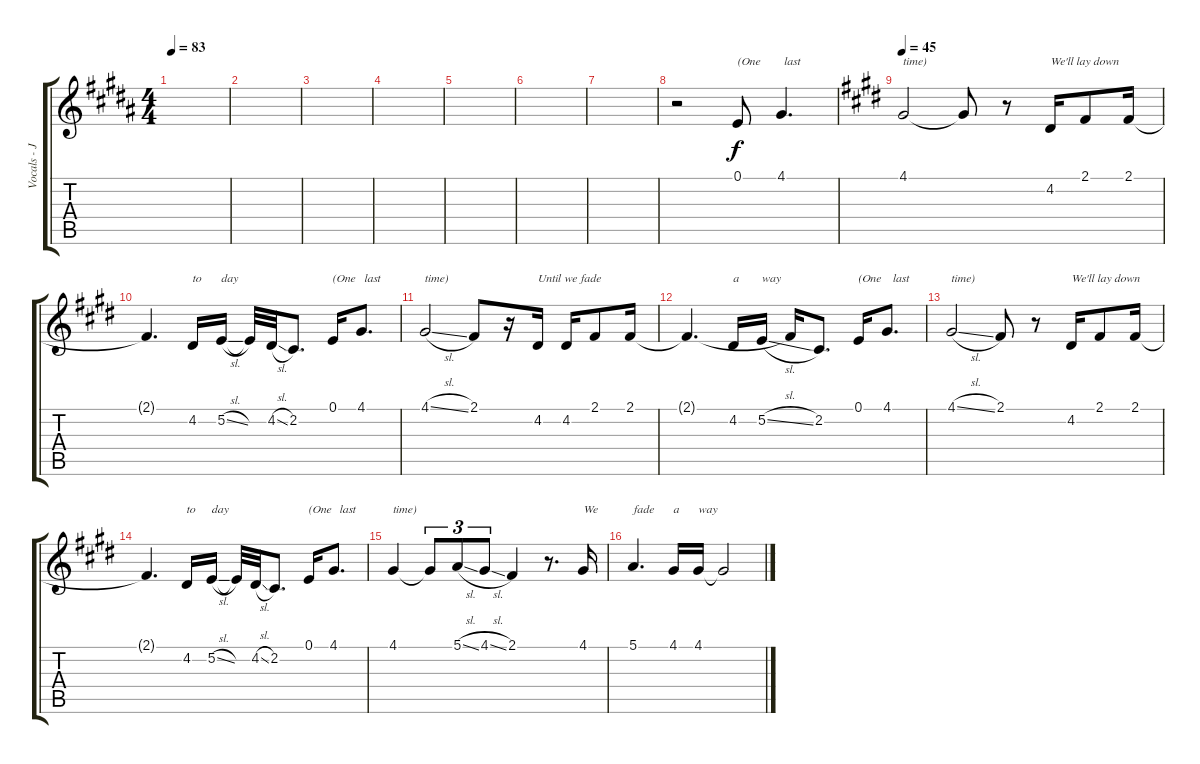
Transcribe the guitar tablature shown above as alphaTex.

\track ("Vocals - James LaBrie" "Vocals - J") {instrument bassoon}
\staff {score tabs}
\tuning (E4 B3 G3 D3 A2 E2) {hide}
\ts (4 4)
\tempo 83
\clef g2
\ks b
|
|
|
|
|
|
|
r.2 0.1.8{txt "(One"} 4.1.4{d txt " last"} |
\tempo 45
\ks e
4.1.2{txt "time)"} 4.1{t}.8 r.8 4.2.16{txt "We'll lay down"} 2.1.8 2.1.16 |
2.1{t}.4{d} 4.2.16{txt "to"} 5.2{sl}.16{txt "day"} 5.2{t}.32 4.2{sl}.32 2.2.8{d} 0.1.16{txt "(One"} 4.1.8{d txt " last"} |
4.1{sl}.2{txt "time)"} 2.1.8 r.16 4.2.16{txt "Until we fade"} 4.2.16 2.1.8 2.1.16 |
2.1{t}.4{d} 4.2.16{txt "a"} 5.2{sl}.16{txt "way"} 2.1{t}.16 2.2.8{d} 0.1.16{txt "(One"} 4.1.8{d txt "  last"} |
4.1{sl}.2{txt "time)"} 2.1.8 r.8 4.2.16{txt "We'll lay down"} 2.1.8 2.1.16 |
2.1{t}.4{d} 4.2.16{txt "to"} 5.2{sl}.16{txt "day"} 5.2{t}.32 4.2{sl}.32 2.2.8{d} 0.1.16{txt "(One"} 4.1.8{d txt "  last"} |
4.1.4{txt "time)"} 4.1{t}.8{tu (3 2)} 5.1{sl}.8{tu (3 2)} 4.1{sl}.8{tu (3 2)} 2.1.4 r.8{d} 4.1.16{txt "We"} |
5.1.4{d txt "fade"} 4.1.16{txt "a"} 4.1.16{txt "way"} 4.1{t}.2
